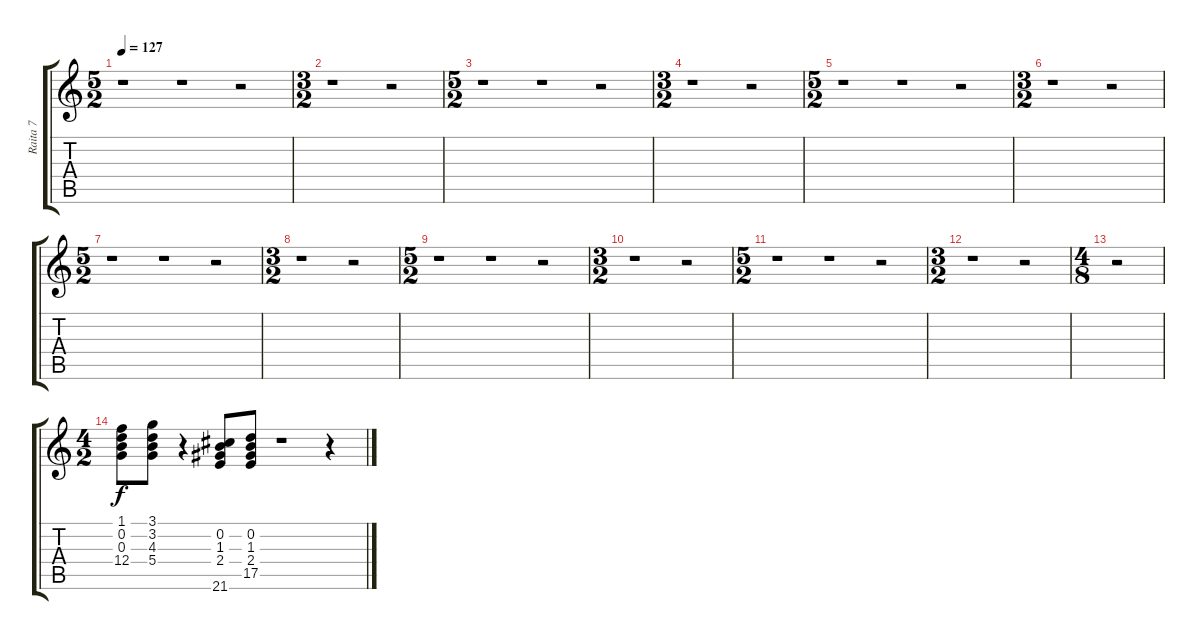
\track ("Raita 7" "Raita 7") {instrument electricguitarjazz}
\staff {score tabs}
\tuning (E4 B3 G3 D3 A2 E2) {hide}
\ts (5 2)
\tempo 127
\clef g2
\ks c
r.1{dy f} r.1 r.2 |
\ts (3 2)
r.1 r.2 |
\ts (5 2)
r.1 r.1 r.2 |
\ts (3 2)
r.1 r.2 |
\ts (5 2)
r.1 r.1 r.2 |
\ts (3 2)
r.1 r.2 |
\ts (5 2)
r.1 r.1 r.2 |
\ts (3 2)
r.1 r.2 |
\ts (5 2)
r.1 r.1 r.2 |
\ts (3 2)
r.1 r.2 |
\ts (5 2)
r.1 r.1 r.2 |
\ts (3 2)
r.1 r.2 |
\ts (4 8)
r.2 |
\ts (4 2)
(1.1 0.2 0.3 12.4).8 (3.1 3.2 4.3 5.4).8 r.4 (0.2 1.3 2.4 21.6).8 (0.2 1.3 2.4 17.5).8 r.1 r.4
